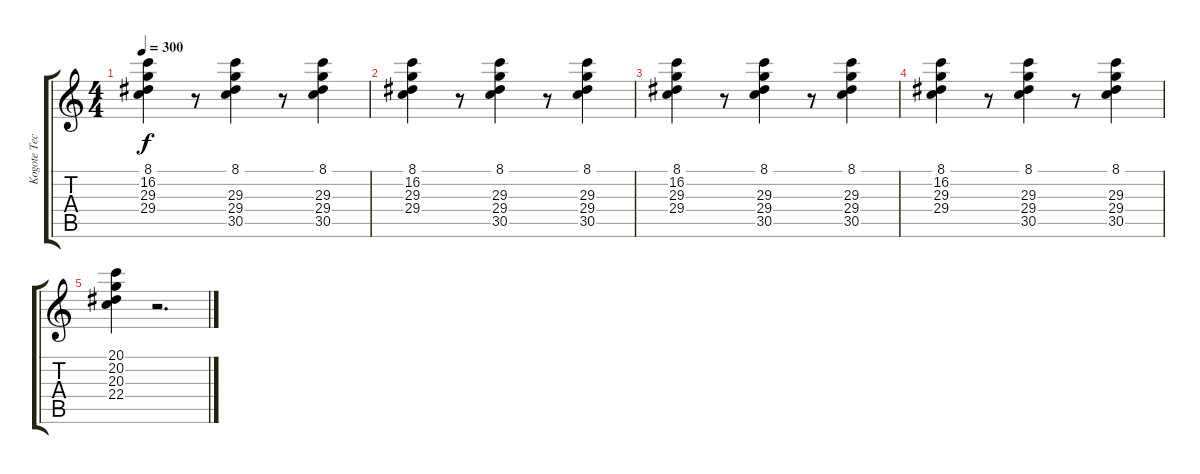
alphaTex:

\track ("Kogote Teclado" "Kogote Tec") {instrument rockorgan}
\staff {score tabs}
\tuning (E4 B3 G3 D3 A2 E2) {hide}
\ts (4 4)
\tempo 300
\clef g2
\ks c
(8.1 16.2 29.3 29.4).4{dy f} r.8 (8.1 29.3 29.4 30.5).4 r.8 (8.1 29.3 29.4 30.5).4 |
(8.1 16.2 29.3 29.4).4 r.8 (8.1 29.3 29.4 30.5).4 r.8 (8.1 29.3 29.4 30.5).4 |
(8.1 16.2 29.3 29.4).4 r.8 (8.1 29.3 29.4 30.5).4 r.8 (8.1 29.3 29.4 30.5).4 |
(8.1 16.2 29.3 29.4).4 r.8 (8.1 29.3 29.4 30.5).4 r.8 (8.1 29.3 29.4 30.5).4 |
(20.1 20.2 20.3 22.4).4 r.2{d}
